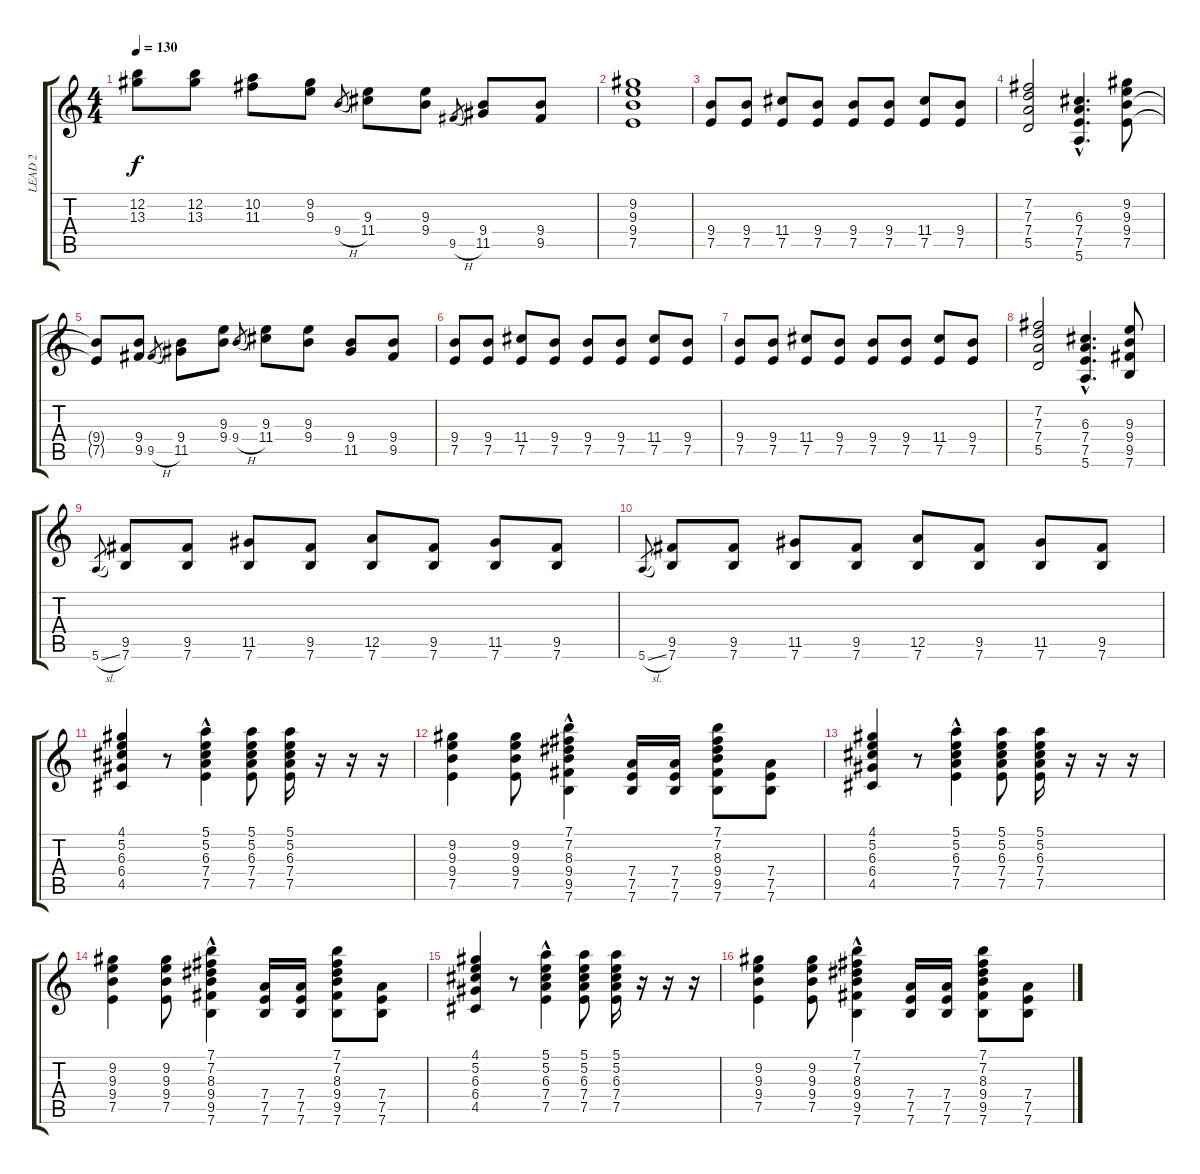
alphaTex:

\track ("LEAD 2" "LEAD 2") {instrument distortionguitar}
\staff {score tabs}
\tuning (E4 B3 G3 D3 A2 E2) {hide}
\ts (4 4)
\tempo 130
\clef g2
\ks c
(12.2{t} 13.3{t}).8{dy f} (12.2 13.3).8 (10.2 11.3).8 (9.2 9.3).8 9.4{h}.8{gr} (9.3 11.4).8 (9.3 9.4).8 9.5{h}.8{gr} (9.4 11.5).8 (9.4 9.5).8 |
(9.2 9.3 9.4 7.5).1 |
(9.4 7.5).8 (9.4 7.5).8 (11.4 7.5).8 (9.4 7.5).8 (9.4 7.5).8 (9.4 7.5).8 (11.4 7.5).8 (9.4 7.5).8 |
(7.2 7.3 7.4 5.5).2 (6.3{hac} 7.4{hac} 7.5{hac} 5.6{hac}).4{d} (9.2 9.3 9.4 7.5).8 |
(9.4{t} 7.5{t}).8 (9.4 9.5).8 9.5{h}.8{gr} (9.4 11.5).8 (9.3 9.4).8 9.4{h}.8{gr} (9.3 11.4).8 (9.3 9.4).8 (9.4 11.5).8 (9.4 9.5).8 |
(9.4 7.5).8 (9.4 7.5).8 (11.4 7.5).8 (9.4 7.5).8 (9.4 7.5).8 (9.4 7.5).8 (11.4 7.5).8 (9.4 7.5).8 |
(9.4 7.5).8 (9.4 7.5).8 (11.4 7.5).8 (9.4 7.5).8 (9.4 7.5).8 (9.4 7.5).8 (11.4 7.5).8 (9.4 7.5).8 |
(7.2 7.3 7.4 5.5).2 (6.3{hac} 7.4{hac} 7.5{hac} 5.6{hac}).4{d} (9.3 9.4 9.5 7.6).8 |
5.6{sl}.8{gr} (9.5 7.6).8 (9.5 7.6).8 (11.5 7.6).8 (9.5 7.6).8 (12.5 7.6).8 (9.5 7.6).8 (11.5 7.6).8 (9.5 7.6).8 |
5.6{sl}.8{gr} (9.5 7.6).8 (9.5 7.6).8 (11.5 7.6).8 (9.5 7.6).8 (12.5 7.6).8 (9.5 7.6).8 (11.5 7.6).8 (9.5 7.6).8 |
(4.1 5.2 6.3 6.4 4.5).4 r.8 (5.1{hac} 5.2 6.3 7.4 7.5).4 (5.1 5.2 6.3 7.4 7.5).8 (5.1 5.2 6.3 7.4 7.5).16 r.16 r.16 r.16 |
(9.2 9.3 9.4 7.5).4 (9.2 9.3 9.4 7.5).8 (7.1{hac} 7.2 8.3 9.4 9.5 7.6).4 (7.4 7.5 7.6).16 (7.4 7.5 7.6).16 (7.1 7.2 8.3 9.4 9.5 7.6).8 (7.4 7.5 7.6).8 |
(4.1 5.2 6.3 6.4 4.5).4 r.8 (5.1{hac} 5.2 6.3 7.4 7.5).4 (5.1 5.2 6.3 7.4 7.5).8 (5.1 5.2 6.3 7.4 7.5).16 r.16 r.16 r.16 |
(9.2 9.3 9.4 7.5).4 (9.2 9.3 9.4 7.5).8 (7.1{hac} 7.2 8.3 9.4 9.5 7.6).4 (7.4 7.5 7.6).16 (7.4 7.5 7.6).16 (7.1 7.2 8.3 9.4 9.5 7.6).8 (7.4 7.5 7.6).8 |
(4.1 5.2 6.3 6.4 4.5).4 r.8 (5.1{hac} 5.2 6.3 7.4 7.5).4 (5.1 5.2 6.3 7.4 7.5).8 (5.1 5.2 6.3 7.4 7.5).16 r.16 r.16 r.16 |
(9.2 9.3 9.4 7.5).4 (9.2 9.3 9.4 7.5).8 (7.1{hac} 7.2 8.3 9.4 9.5 7.6).4 (7.4 7.5 7.6).16 (7.4 7.5 7.6).16 (7.1 7.2 8.3 9.4 9.5 7.6).8 (7.4 7.5 7.6).8
